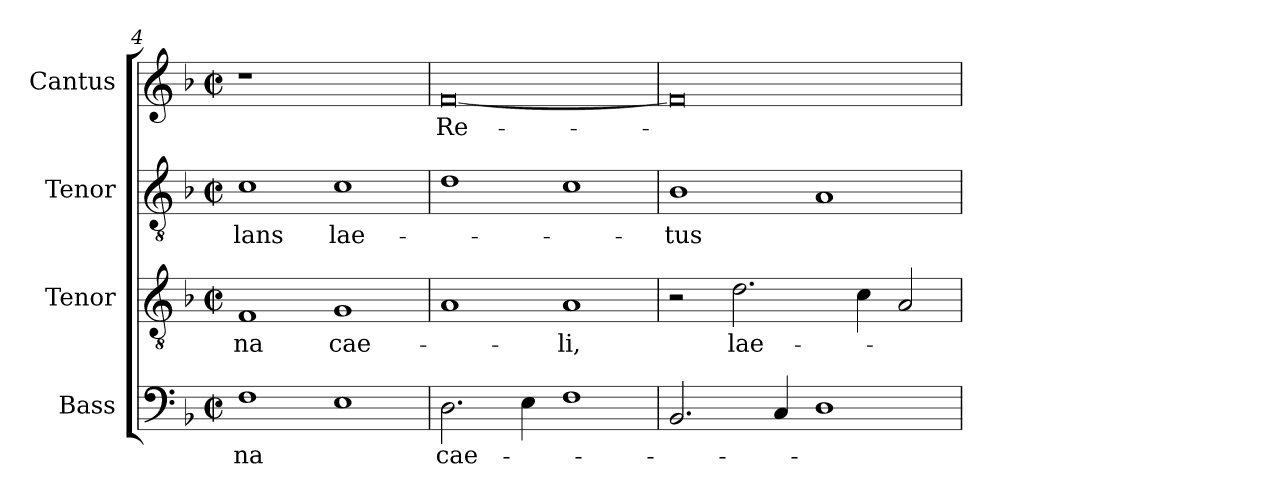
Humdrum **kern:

**kern	**text	**kern	**text	**kern	**text	**kern	**text
*part4	*part4	*part3	*part3	*part2	*part2	*part1	*part1
*staff4	*staff4	*staff3	*staff3	*staff2	*staff2	*staff1	*staff1
*I"Bass	*	*I"Tenor	*	*I"Tenor	*	*I"Cantus	*
*	*	*I'Tenor	*	*	*	*	*
*clefF4	*	*clefGv2	*	*clefGv2	*	*clefG2	*
*	*	*ITrd7c12	*	*ITrd7c12	*	*	*
*k[b-]	*	*k[b-]	*	*k[b-]	*	*k[b-]	*
*F:	*	*F:	*	*F:	*	*F:	*
*M2/2	*	*M2/2	*	*M2/2	*	*M2/2	*
*met(c|)	*	*met(c|)	*	*met(c|)	*	*met(c|)	*
=4	=4	=4	=4	=4	=4	=4	=4
!	!LO:LY:b:color=#000000	!	!	!	!	!	!
!	!	!	!LO:LY:b:color=#000000	!	!	!	!
!	!	!	!	!	!LO:LY:b:color=#000000	!LO:N:vis=1	!
1Fi	-na	1FFi	-na	1Ci	-lans	1r	.
!	!	!	!LO:LY:b:color=#000000	!	!	!	!
!	!	!	!	!	!LO:LY:b:color=#000000	!	!
1Ei	.	1GGi	cae-	1Ci	lae-	1ryy	.
=5	=5	=5	=5	=5	=5	=5	=5
!	!LO:LY:b:color=#000000	!	!	!	!	!	!
!	!	!	!	!	!	!	!LO:LY:b:color=#000000
2.Di\	cae-	1AAi	.	1Di	.	[<0fi	Re-
4Ei\	.	.	.	.	.	.	.
!	!	!	!LO:LY:b:color=#000000	!	!	!	!
1Fi	.	1AAi	-li,	1Ci	.	.	.
=6	=6	=6	=6	=6	=6	=6	=6
!	!	!	!	!	!LO:LY:b:color=#000000	!	!
2.BB-i/	.	2r	.	1BB-i	-tus	0fi]	.
!	!	!	!LO:LY:b:color=#000000	!	!	!	!
.	.	2.Di\	lae-	.	.	.	.
4Ci/	.	.	.	.	.	.	.
1Di	.	.	.	1AAi	.	.	.
.	.	4Ci\	.	.	.	.	.
.	.	2AAi/	.	.	.	.	.
=	=	=	=	=	=	=	=
*-	*-	*-	*-	*-	*-	*-	*-
